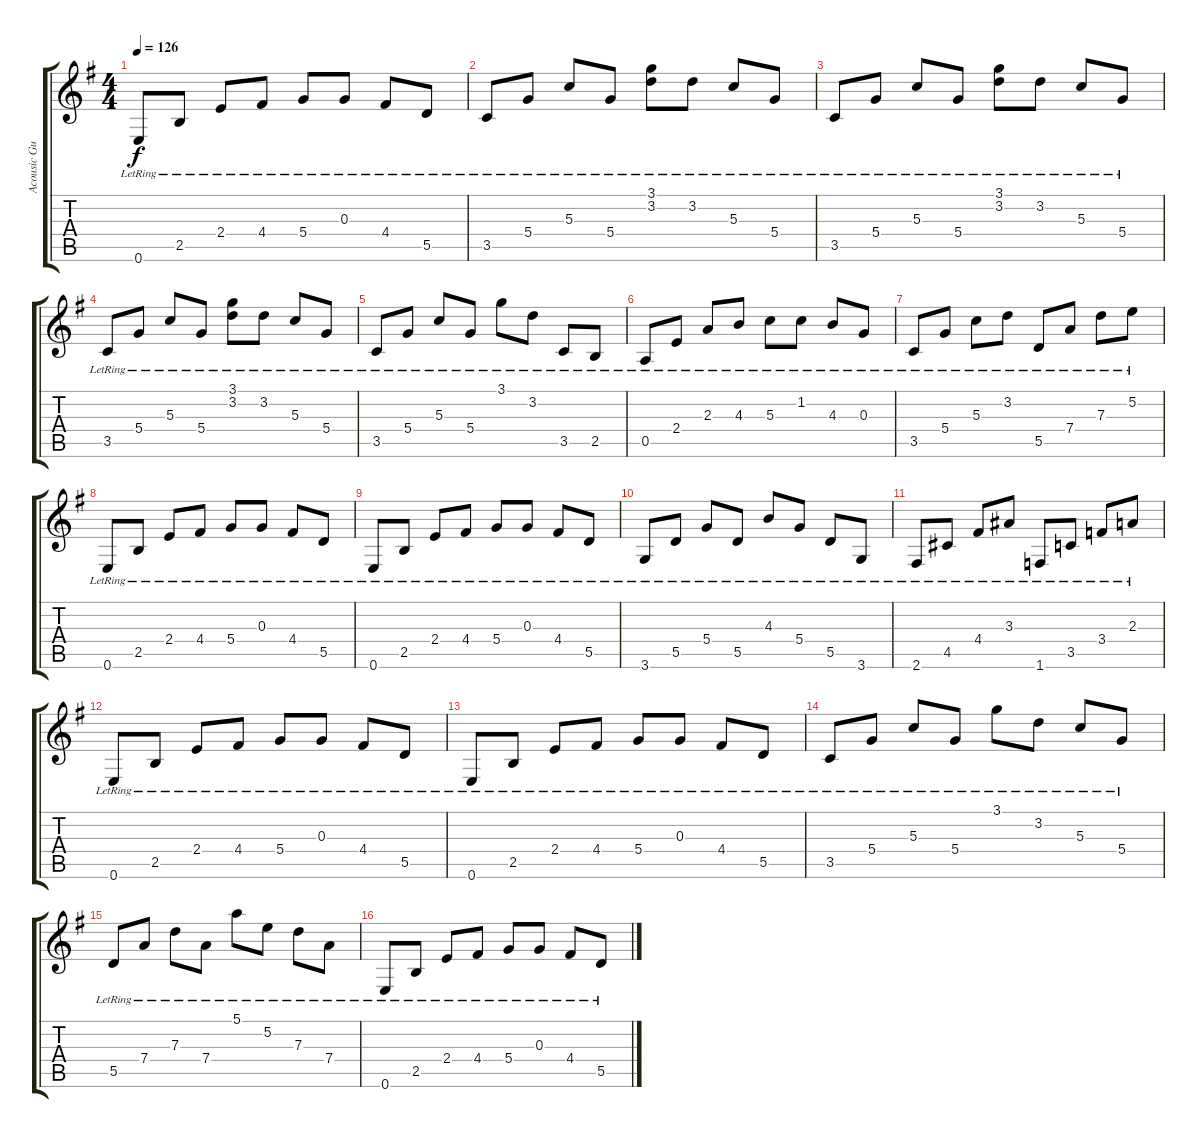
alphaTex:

\track ("Acousic Guitar" "Acousic Gu") {instrument acousticguitarsteel}
\staff {score tabs}
\tuning (E4 B3 G3 D3 A2 E2) {hide}
\ts (4 4)
\tempo 126
\clef g2
\ks g
0.6{lr}.8{dy f} 2.5{lr}.8 2.4{lr}.8 4.4{lr}.8 5.4{lr}.8 0.3{lr}.8 4.4{lr}.8 5.5{lr}.8 |
3.5{lr}.8 5.4{lr}.8 5.3{lr}.8 5.4{lr}.8 (3.1{lr} 3.2{lr}).8 3.2{lr}.8 5.3{lr}.8 5.4{lr}.8 |
3.5{lr}.8 5.4{lr}.8 5.3{lr}.8 5.4{lr}.8 (3.1{lr} 3.2{lr}).8 3.2{lr}.8 5.3{lr}.8 5.4{lr}.8 |
3.5{lr}.8 5.4{lr}.8 5.3{lr}.8 5.4{lr}.8 (3.1{lr} 3.2{lr}).8 3.2{lr}.8 5.3{lr}.8 5.4{lr}.8 |
3.5{lr}.8 5.4{lr}.8 5.3{lr}.8 5.4{lr}.8 3.1{lr}.8 3.2{lr}.8 3.5{lr}.8 2.5{lr}.8 |
0.5{lr}.8 2.4{lr}.8 2.3{lr}.8 4.3{lr}.8 5.3{lr}.8 1.2{lr}.8 4.3{lr}.8 0.3{lr}.8 |
3.5{lr}.8 5.4{lr}.8 5.3{lr}.8 3.2{lr}.8 5.5{lr}.8 7.4{lr}.8 7.3{lr}.8 5.2{lr}.8 |
0.6{lr}.8 2.5{lr}.8 2.4{lr}.8 4.4{lr}.8 5.4{lr}.8 0.3{lr}.8 4.4{lr}.8 5.5{lr}.8 |
0.6{lr}.8 2.5{lr}.8 2.4{lr}.8 4.4{lr}.8 5.4{lr}.8 0.3{lr}.8 4.4{lr}.8 5.5{lr}.8 |
3.6{lr}.8 5.5{lr}.8 5.4{lr}.8 5.5{lr}.8 4.3{lr}.8 5.4{lr}.8 5.5{lr}.8 3.6{lr}.8 |
2.6{lr}.8 4.5{lr}.8 4.4{lr}.8 3.3{lr}.8 1.6{lr}.8 3.5{lr}.8 3.4{lr}.8 2.3{lr}.8 |
0.6{lr}.8 2.5{lr}.8 2.4{lr}.8 4.4{lr}.8 5.4{lr}.8 0.3{lr}.8 4.4{lr}.8 5.5{lr}.8 |
0.6{lr}.8 2.5{lr}.8 2.4{lr}.8 4.4{lr}.8 5.4{lr}.8 0.3{lr}.8 4.4{lr}.8 5.5{lr}.8 |
3.5{lr}.8 5.4{lr}.8 5.3{lr}.8 5.4{lr}.8 3.1{lr}.8 3.2{lr}.8 5.3{lr}.8 5.4{lr}.8 |
5.5{lr}.8 7.4{lr}.8 7.3{lr}.8 7.4{lr}.8 5.1{lr}.8 5.2{lr}.8 7.3{lr}.8 7.4{lr}.8 |
0.6{lr}.8 2.5{lr}.8 2.4{lr}.8 4.4{lr}.8 5.4{lr}.8 0.3{lr}.8 4.4{lr}.8 5.5{lr}.8
